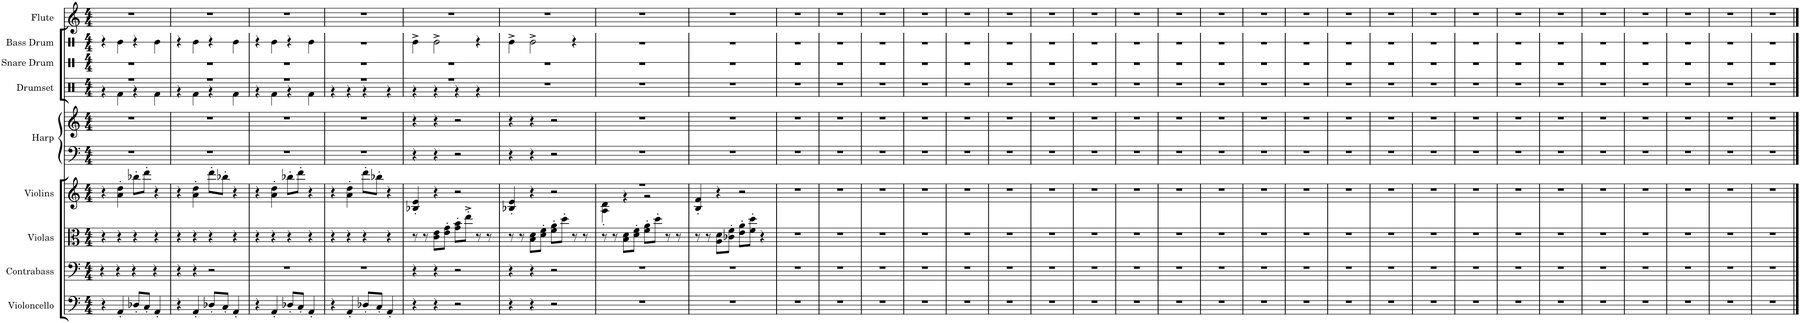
**kern	**kern	**kern	**kern	**kern	**kern	**kern	**kern	**kern	**kern
*part9	*part8	*part7	*part6	*part5	*part5	*part4	*part3	*part2	*part1
*staff10	*staff9	*staff8	*staff7	*staff6	*staff5	*staff4	*staff3	*staff2	*staff1
*I"Violoncello	*I"Contrabass	*I"Violas	*I"Violins	*I"Harp	*	*I"Drumset	*I"Snare Drum	*I"Bass Drum	*I"Flute
*I'Vc.	*I'Cb.	*I'Vlas.	*I'Vlns.	*I'Hrp.	*	*I'D. Set	*I'SD	*I'BD	*I'Fl.
*	*	*	*	*	*	*	*stria1	*stria1	*
*clefF4	*clefF4	*clefC3	*clefG2	*clefF4	*clefG2	*clefX	*clefX	*clefX	*clefG2
*	*Trd7c12	*	*	*	*	*	*	*	*
*k[]	*k[]	*k[]	*k[]	*k[]	*k[]	*k[]	*k[]	*k[]	*k[]
*M4/4	*M4/4	*M4/4	*M4/4	*M4/4	*M4/4	*M4/4	*M4/4	*M4/4	*M4/4
=1	=1	=1	=1	=1	=1	=1	=1	=1	=1
*	*	*	*	*	*	*^	*	*	*
4r	4r	4r	4r	1r	1r	1r	4r	1r	4r	1r
4AA'/	4r	4r	4a\' 4dd\'	.	.	.	4Rf\	.	4Re\	.
8D-X'/L	4r	4r	8bb-X'\L	.	.	.	4r	.	4r	.
8C'/J	.	.	8ddd'\J	.	.	.	.	.	.	.
4AA'/	4r	4r	4r	.	.	.	4Rf\	.	4Re\	.
=2	=2	=2	=2	=2	=2	=2	=2	=2	=2	=2
4r	4r	4r	4r	1r	1r	1r	4r	1r	4r	1r
4AA'/	4r	4r	4a\' 4dd\'	.	.	.	4Rf\	.	4Re\	.
8D-X'/L	2r	4r	8ddd'\L	.	.	.	4r	.	4r	.
8C'/J	.	.	8bb-X'\J	.	.	.	.	.	.	.
4AA'/	.	4r	4r	.	.	.	4Rf\	.	4Re\	.
=3	=3	=3	=3	=3	=3	=3	=3	=3	=3	=3
4r	1r	4r	4r	1r	1r	1r	4r	1r	4r	1r
4AA'/	.	4r	4a\' 4dd\'	.	.	.	4Rf\	.	4Re\	.
8D-X'/L	.	4r	8bb-X'\L	.	.	.	4r	.	4r	.
8C'/J	.	.	8ddd'\J	.	.	.	.	.	.	.
4AA'/	.	4r	4r	.	.	.	4Rf\	.	4Re\	.
=4	=4	=4	=4	=4	=4	=4	=4	=4	=4	=4
4r	1r	4r	4r	1r	1r	1r	4r	1r	1r	1r
4AA'/	.	4r	4a\' 4dd\'	.	.	.	4r	.	.	.
8D-X'/L	.	4r	8ddd'\L	.	.	.	4r	.	.	.
8C'/J	.	.	8bb-X'\J	.	.	.	.	.	.	.
4AA'/	.	4r	4r	.	.	.	4r	.	.	.
=5	=5	=5	=5	=5	=5	=5	=5	=5	=5	=5
4r	4r	8r	4B-X/' 4e/'	4r	4r	1r	4r	1r	4Re^\	1r
.	.	8r	.	.	.	.	.	.	.	.
4r	4r	8c\ 8e\L	4r	4r	4r	.	4r	.	2Re^\	.
.	.	8e\' 8g\'J	.	.	.	.	.	.	.	.
2r	2r	8g\' 8b\'L	2r	2r	2r	.	4r	.	.	.
.	.	8ee'^\J	.	.	.	.	.	.	.	.
.	.	8r	.	.	.	.	4r	.	4r	.
.	.	8r	.	.	.	.	.	.	.	.
*	*	*	*	*	*	*v	*v	*	*	*
=6	=6	=6	=6	=6	=6	=6	=6	=6	=6
4r	4r	8r	4B-X/' 4e/'	4r	4r	1r	1r	4Re^\	1r
.	.	8r	.	.	.	.	.	.	.
4r	4r	8B\ 8d\L	4r	4r	4r	.	.	2Re^\	.
.	.	8d\' 8f\'J	.	.	.	.	.	.	.
2r	2r	8f\' 8a\'L	2r	2r	2r	.	.	.	.
.	.	8dd'\J	.	.	.	.	.	.	.
.	.	8r	.	.	.	.	.	4r	.
.	.	8r	.	.	.	.	.	.	.
=7	=7	=7	=7	=7	=7	=7	=7	=7	=7
*	*	*	*^	*	*	*	*	*	*
1r	1r	8r	1r	4A\' 4d\'	1r	1r	1r	1r	1r	1r
.	.	8r	.	.	.	.	.	.	.	.
.	.	8B\ 8d\L	.	4r	.	.	.	.	.	.
.	.	8d\' 8f\'J	.	.	.	.	.	.	.	.
.	.	8f\' 8a\'L	.	2r	.	.	.	.	.	.
.	.	8dd'\J	.	.	.	.	.	.	.	.
.	.	8r	.	.	.	.	.	.	.	.
.	.	8r	.	.	.	.	.	.	.	.
*	*	*	*v	*v	*	*	*	*	*	*
=8	=8	=8	=8	=8	=8	=8	=8	=8	=8
1r	1r	8r	4B/' 4f/'	1r	1r	1r	1r	1r	1r
.	.	8r	.	.	.	.	.	.	.
.	.	8A\ 8d\L	4r	.	.	.	.	.	.
.	.	8c-X\' 8f\'J	.	.	.	.	.	.	.
.	.	8e\' 8a\'L	2r	.	.	.	.	.	.
.	.	8f\' 8dd\'J	.	.	.	.	.	.	.
.	.	4r	.	.	.	.	.	.	.
=9	=9	=9	=9	=9	=9	=9	=9	=9	=9
1r	1r	1r	1r	1r	1r	1r	1r	1r	1r
=10	=10	=10	=10	=10	=10	=10	=10	=10	=10
1r	1r	1r	1r	1r	1r	1r	1r	1r	1r
=11	=11	=11	=11	=11	=11	=11	=11	=11	=11
1r	1r	1r	1r	1r	1r	1r	1r	1r	1r
=12	=12	=12	=12	=12	=12	=12	=12	=12	=12
1r	1r	1r	1r	1r	1r	1r	1r	1r	1r
=13	=13	=13	=13	=13	=13	=13	=13	=13	=13
1r	1r	1r	1r	1r	1r	1r	1r	1r	1r
=14	=14	=14	=14	=14	=14	=14	=14	=14	=14
1r	1r	1r	1r	1r	1r	1r	1r	1r	1r
=15	=15	=15	=15	=15	=15	=15	=15	=15	=15
1r	1r	1r	1r	1r	1r	1r	1r	1r	1r
=16	=16	=16	=16	=16	=16	=16	=16	=16	=16
1r	1r	1r	1r	1r	1r	1r	1r	1r	1r
=17	=17	=17	=17	=17	=17	=17	=17	=17	=17
1r	1r	1r	1r	1r	1r	1r	1r	1r	1r
=18	=18	=18	=18	=18	=18	=18	=18	=18	=18
1r	1r	1r	1r	1r	1r	1r	1r	1r	1r
=19	=19	=19	=19	=19	=19	=19	=19	=19	=19
1r	1r	1r	1r	1r	1r	1r	1r	1r	1r
=20	=20	=20	=20	=20	=20	=20	=20	=20	=20
1r	1r	1r	1r	1r	1r	1r	1r	1r	1r
=21	=21	=21	=21	=21	=21	=21	=21	=21	=21
1r	1r	1r	1r	1r	1r	1r	1r	1r	1r
=22	=22	=22	=22	=22	=22	=22	=22	=22	=22
1r	1r	1r	1r	1r	1r	1r	1r	1r	1r
=23	=23	=23	=23	=23	=23	=23	=23	=23	=23
1r	1r	1r	1r	1r	1r	1r	1r	1r	1r
=24	=24	=24	=24	=24	=24	=24	=24	=24	=24
1r	1r	1r	1r	1r	1r	1r	1r	1r	1r
=25	=25	=25	=25	=25	=25	=25	=25	=25	=25
1r	1r	1r	1r	1r	1r	1r	1r	1r	1r
=26	=26	=26	=26	=26	=26	=26	=26	=26	=26
1r	1r	1r	1r	1r	1r	1r	1r	1r	1r
=27	=27	=27	=27	=27	=27	=27	=27	=27	=27
1r	1r	1r	1r	1r	1r	1r	1r	1r	1r
=28	=28	=28	=28	=28	=28	=28	=28	=28	=28
1r	1r	1r	1r	1r	1r	1r	1r	1r	1r
=29	=29	=29	=29	=29	=29	=29	=29	=29	=29
1r	1r	1r	1r	1r	1r	1r	1r	1r	1r
=30	=30	=30	=30	=30	=30	=30	=30	=30	=30
1r	1r	1r	1r	1r	1r	1r	1r	1r	1r
=31	=31	=31	=31	=31	=31	=31	=31	=31	=31
1r	1r	1r	1r	1r	1r	1r	1r	1r	1r
=32	=32	=32	=32	=32	=32	=32	=32	=32	=32
1r	1r	1r	1r	1r	1r	1r	1r	1r	1r
==	==	==	==	==	==	==	==	==	==
*-	*-	*-	*-	*-	*-	*-	*-	*-	*-
